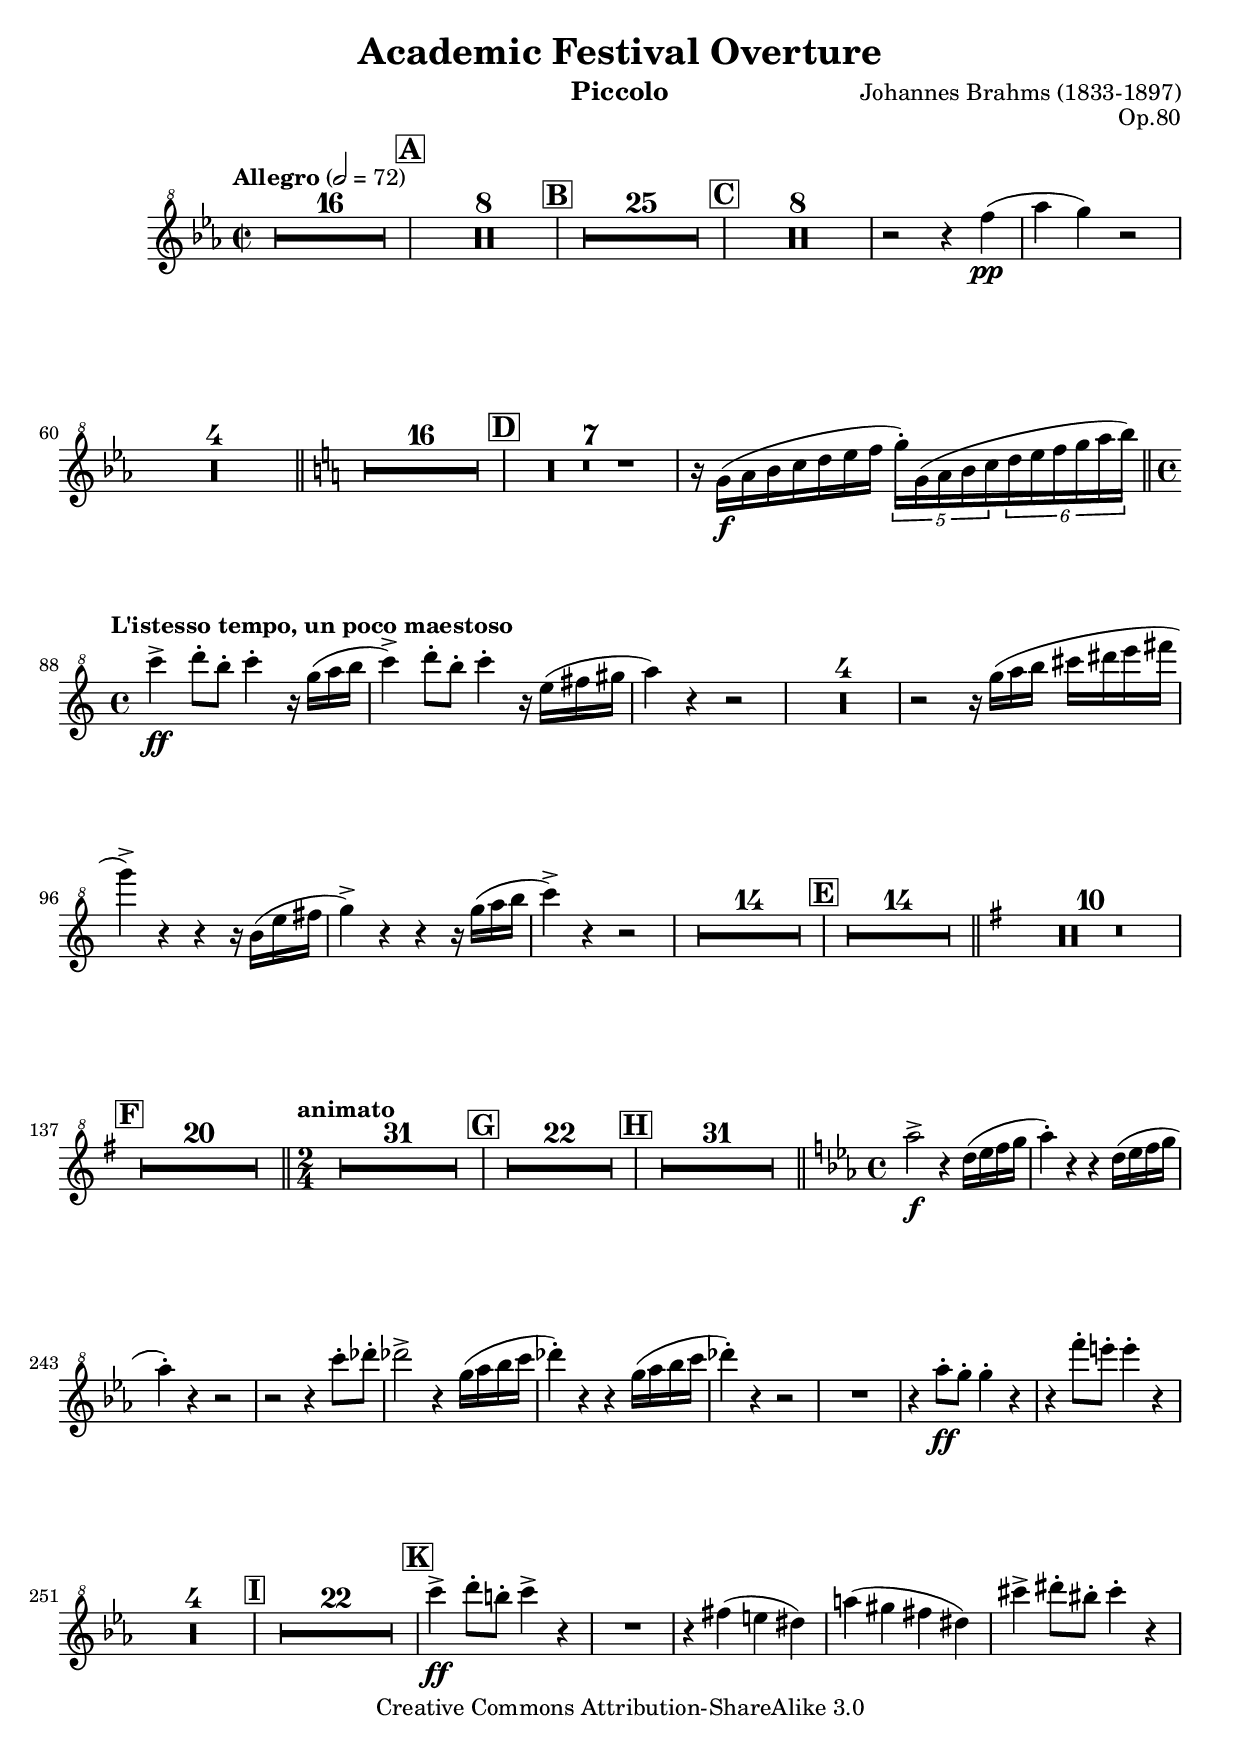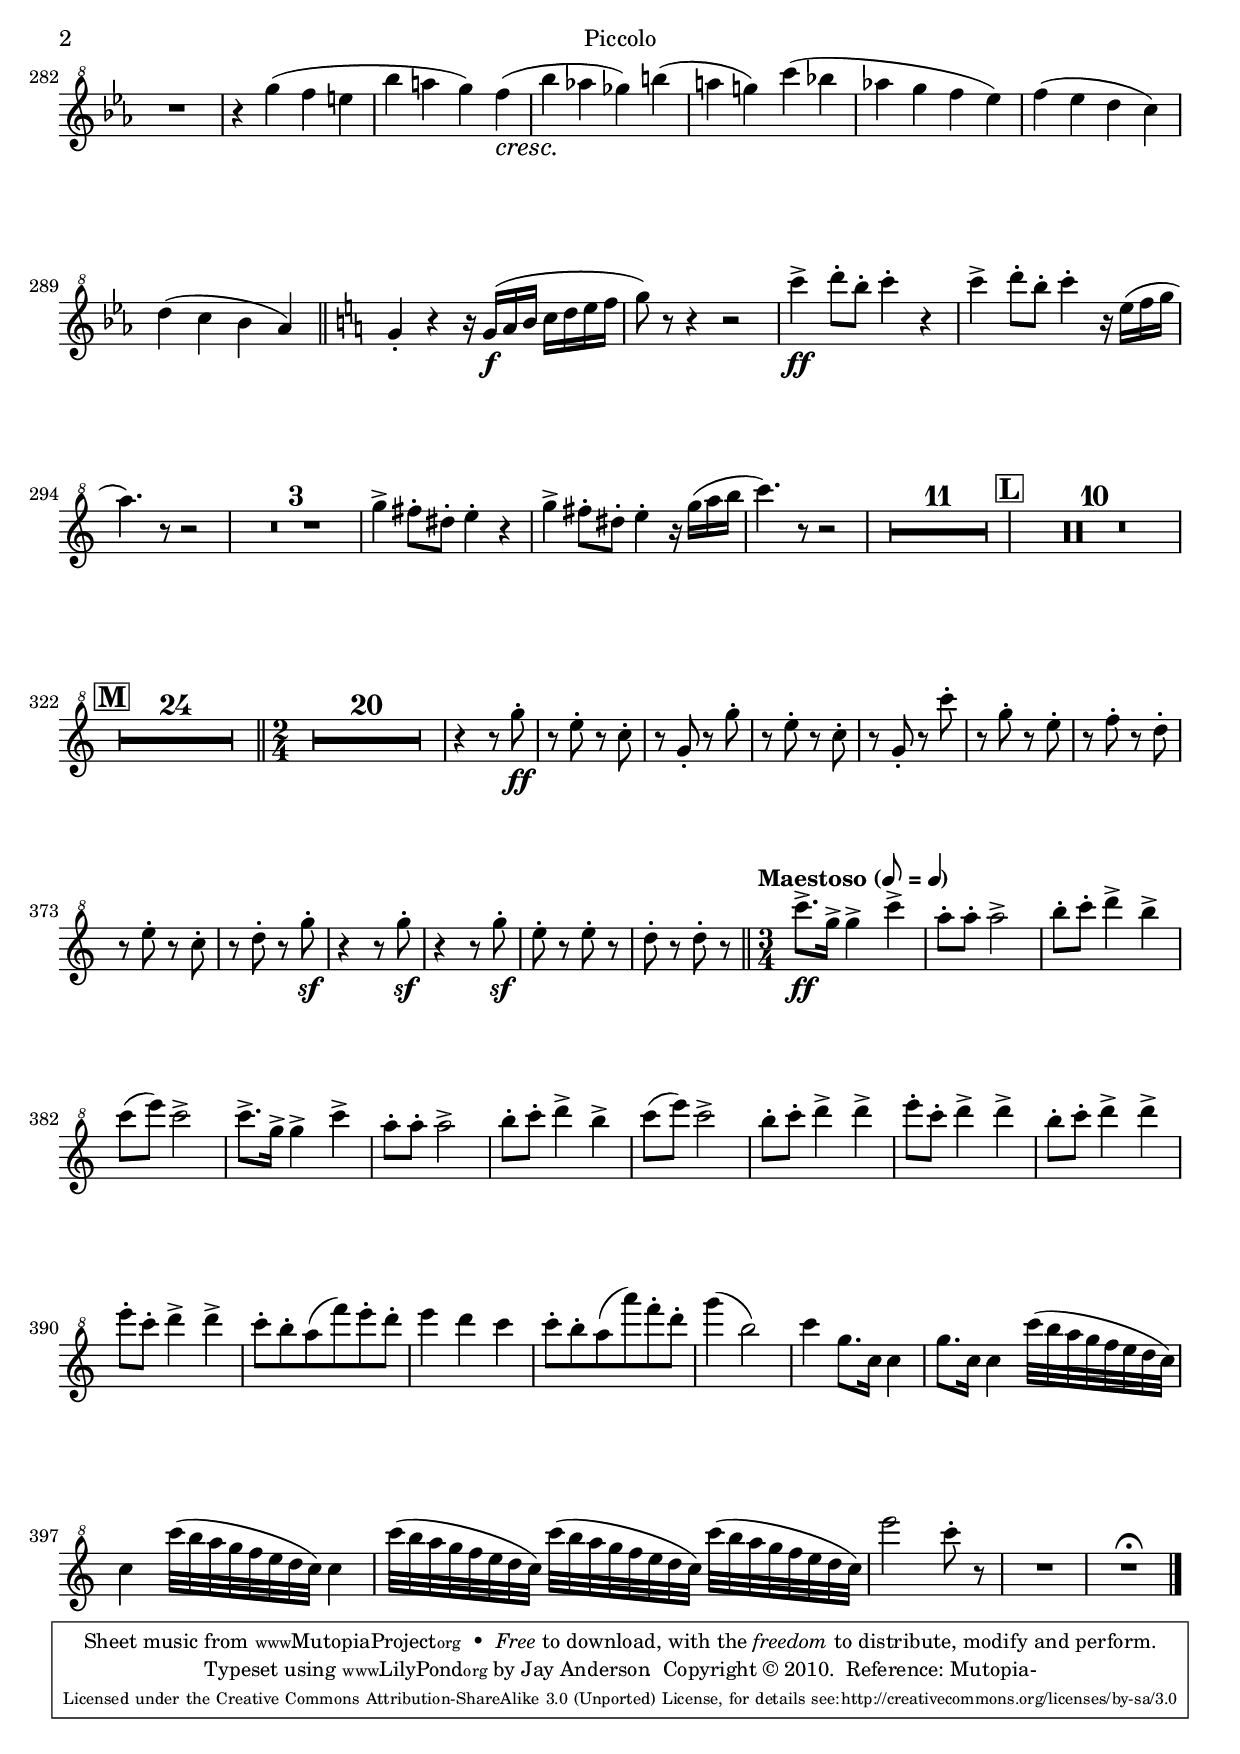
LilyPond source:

\version "2.18.2"

\include "defs.ily"
\version "2.18.2"

piccolo = \relative c'''
{
  \set Staff.midiInstrument = "flute"
  \clef "treble^8"
  \key c \minor
  \graceSync
  R1*16 |

  %A
  R1*8 |

  %B
  R1*25 |

  %C
  R1*8 |
  r2 r4 f(\pp |
  aes g) r2 |
  R1*4 |

  \key c \major
  R1*16 |

  %D
  R1*7 |
  r16 g,(\f a b c d e f \times 4/5 {g16-.) g,( a b c} \times 4/6 {d e f g a b)} |

  %4/4
  c4->\ff d8-. b-. c4-. r16 g( a b |
  c4->) d8-. b-. c4-. r16 e,( fis gis |
  a4) r r2 |
  R1*4 |
  r2 r16 g( a b cis dis e fis |
  g4->) r r r16 b,,( e fis |
  g4->) r r r16 g( a b |
  c4->) r r2 |
  R1*14 |

  %E
  R1*14 |

  \key g \major
  R1*10 |

  %F
  R1*20 |

  %2/4
  R2*31 |

  %G
  R2*22 |

  %H
  R2*31 |

  %4/4
  \key c \minor
  aes2->\f r4 d,16( ees f g |
  aes4-.) r r d,16( ees f g |
  aes4-.) r r2 |
  r2 r4 c8-. des-. |
  des2-> r4 g,16( aes bes c |
  des4-.) r r g,16( aes bes c |
  des4-.) r r2 |
  R1 |
  r4 aes8-.\ff g-. g4-. r |
  r4 f'8-. e-. e4-. r |
  R1*4 |

  %I
  R1*22 |

  %K
  c4->\ff d8-. b-. c4-> r |
  R1 |
  r4 fis,( e dis) |
  a'( gis fis dis) |
  cis'4-> dis8-. bis-. cis4-. r |
  R1 |
  r4 g( f e |
  bes' a g) f(\justCresc |
  bes aes ges) b( |
  a g) c( bes |
  aes g f ees) |
  f( ees d c) |
  d( c bes aes) |

  \key c \major
  g4-. r r16 g(\f a b c d e f |
  g8) r r4 r2 |
  c4->\ff d8-. b-. c4-. r |
  c4-> d8-. b-. c4-. r16 e,( f g |
  a4.) r8 r2 |
  R1*3 |
  g4-> fis8-. dis-. e4-. r |
  g4-> fis8-. dis-. e4-. r16 g( a b |
  c4.) r8 r2 |
  R1*11 |

  %L
  R1*10 |

  %M
  R1*24 |

  %2/4
  R2*20 |
  r4 r8 g-.\ff |
  r e-. r c-. |
  r g-. r g'-. |
  r e-. r c-. |
  r g-. r c'-. |
  r g-. r e-. |
  r f-. r d-. |
  r e-. r c-. |
  r d-. r g-.\sf |
  r4 r8 g-.\sf |
  r4 r8 g-.\sf |
  e8-. r e-. r |
  d-. r d-. r |

  %3/4
  c'8.->\ff g16-> g4-> c-> |
  a8-. a-. a2-> |
  b8-. c-. d4-> b-> |
  c8( e) c2-> |
  c8.-> g16-> g4-> c-> |
  a8-. a-. a2-> |
  b8-. c-. d4-> b-> |
  c8( e) c2-> |
  \repeat unfold 2
  {
    b8-. c-. d4-> d-> |
    e8-. c-. d4-> d-> |
  }
  c8-. b-. a( f') e-. d-. |
  e4 d c |
  c8-. b-. a( a') f-. d-. |
  g4( b,2) |
  c4 g8. c,16 c4 |
  g'8. c,16 c4 c'32( b a g f e d c) |
  c4 c'32( b a g f e d c) c4 |
  \repeat unfold 3 {c'32( b a g f e d c)} |
  e'2 c8-. r |
  R2. |
  R2.^\fermataMarkup
}


instrument = "Piccolo"

\include "header.ily"

\score
{
  \new Staff
  {
    << \removeWithTag #'score \piccolo \outline >>
  }
}
